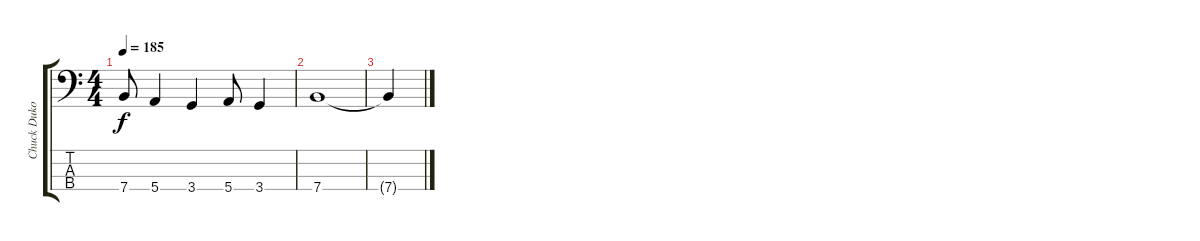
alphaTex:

\track ("Chuck Dukowski- Bass" "Chuck Duko") {instrument electricbasspick}
\staff {score tabs}
\tuning (G2 D2 A1 E1) {hide}
\ts (4 4)
\tempo 185
\clef f4
\ks c
7.4.8{dy f} 5.4.4 3.4.4 5.4.8 3.4.4 |
7.4.1 |
7.4{t}.4
